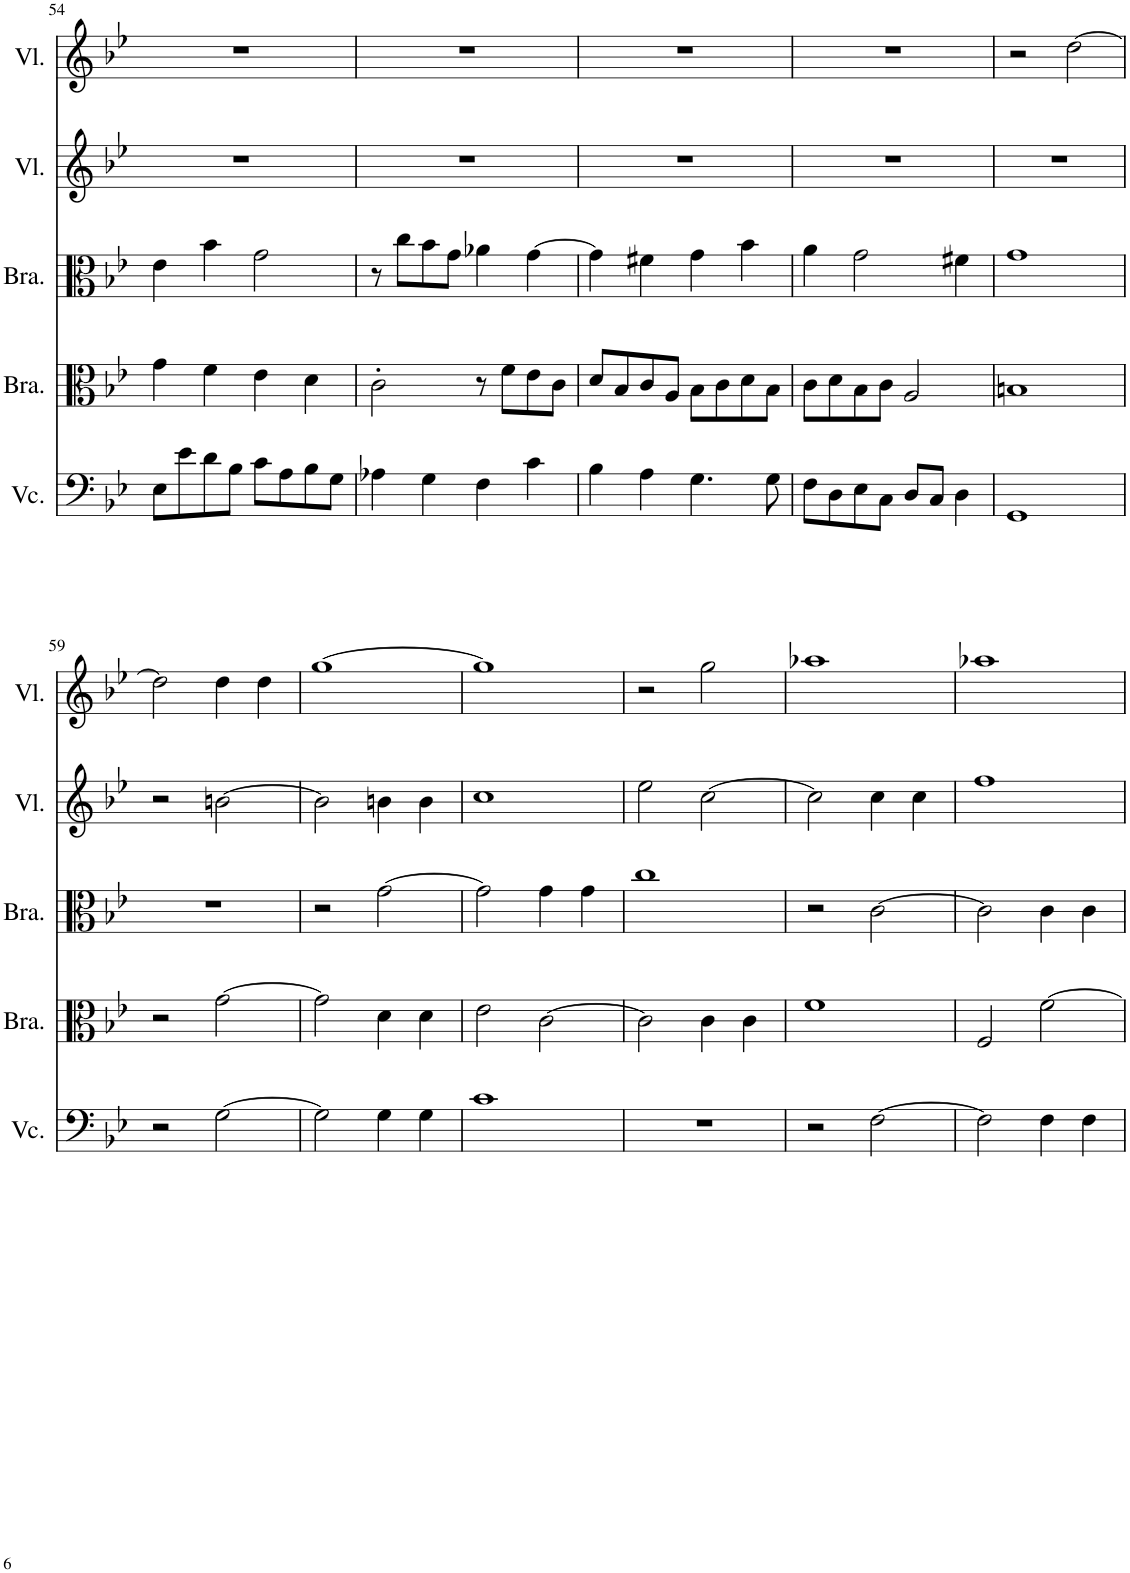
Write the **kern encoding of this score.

**kern	**kern	**kern	**kern	**kern
*part5	*part4	*part3	*part2	*part1
*staff5	*staff4	*staff3	*staff2	*staff1
*I"Violoncello, Track 5	*I"Bratsche, Track 4	*I"Bratsche, Track 3	*I"Violine, Track 2	*I"Violine, Track 1
*I'Vc.	*I'Bra.	*I'Bra.	*I'Vl.	*I'Vl.
!!LO:PB:g=z
*clefF4	*clefC3	*clefC3	*clefG2	*clefG2
*k[b-e-]	*k[b-e-]	*k[b-e-]	*k[b-e-]	*k[b-e-]
*M2/2	*M2/2	*M2/2	*M2/2	*M2/2
=54	=54	=54	=54	=54
8E-\L	4g\	4e-\	1r	1r
8e-\	.	.	.	.
8d\	4f\	4b-\	.	.
8B-\J	.	.	.	.
8c\L	4e-\	2g\	.	.
8A\	.	.	.	.
8B-\	4d\	.	.	.
8G\J	.	.	.	.
=55	=55	=55	=55	=55
4A-X\	2c'\	8r	1r	1r
.	.	8cc\L	.	.
4G\	.	8b-\	.	.
.	.	8g\J	.	.
4F\	8r	4a-X\	.	.
.	8f\L	.	.	.
4c\	8e-\	[4g\	.	.
.	8c\J	.	.	.
=56	=56	=56	=56	=56
4B-\	8d/L	4g\]	1r	1r
.	8B-/	.	.	.
4A\	8c/	4f#X\	.	.
.	8A/J	.	.	.
4.G\	8B-\L	4g\	.	.
.	8c\	.	.	.
.	8d\	4b-\	.	.
8G\	8B-\J	.	.	.
=57	=57	=57	=57	=57
8F\L	8c\L	4a\	1r	1r
8D\	8d\	.	.	.
8E-\	8B-\	2g\	.	.
8C\J	8c\J	.	.	.
8D/L	2A/	.	.	.
8C/J	.	.	.	.
4D\	.	4f#X\	.	.
=58	=58	=58	=58	=58
1GG	1Bn	1g	1r	2r
.	.	.	.	[2dd\
!!LO:LB:g=z
=59	=59	=59	=59	=59
2r	2r	1r	2r	2dd\]
[2G\	[2g\	.	[2bn\	4dd\
.	.	.	.	4dd\
=60	=60	=60	=60	=60
2G\]	2g\]	2r	2b\]	[1gg
4G\	4d\	[2g\	4bn\	.
4G\	4d\	.	4b\	.
=61	=61	=61	=61	=61
1c	2e-\	2g\]	1cc	1gg]
.	[2c\	4g\	.	.
.	.	4g\	.	.
=62	=62	=62	=62	=62
1r	2c\]	1cc	2ee-\	2r
.	4c\	.	[2cc\	2gg\
.	4c\	.	.	.
=63	=63	=63	=63	=63
2r	1f	2r	2cc\]	1aa-X
[2F\	.	[2c\	4cc\	.
.	.	.	4cc\	.
=64	=64	=64	=64	=64
2F\]	2F/	2c\]	1ff	1aa-X
4F\	[2f\	4c\	.	.
4F\	.	4c\	.	.
=	=	=	=	=
*-	*-	*-	*-	*-
